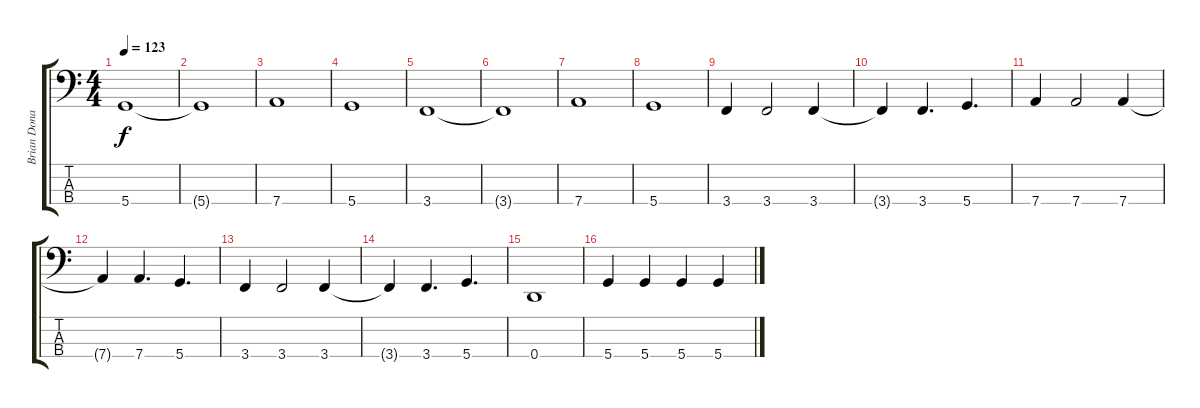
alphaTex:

\track ("Brian Donahue - Bass" "Brian Dona") {instrument electricbasspick}
\staff {score tabs}
\tuning (G2 D2 A1 D1) {hide}
\ts (4 4)
\tempo 123
\clef f4
\ks c
5.4.1{dy f} |
5.4{t}.1 |
7.4.1 |
5.4.1 |
3.4.1 |
3.4{t}.1 |
7.4.1 |
5.4.1 |
3.4.4 3.4.2 3.4.4 |
3.4{t}.4 3.4.4{d} 5.4.4{d} |
7.4.4 7.4.2 7.4.4 |
7.4{t}.4 7.4.4{d} 5.4.4{d} |
3.4.4 3.4.2 3.4.4 |
3.4{t}.4 3.4.4{d} 5.4.4{d} |
0.4.1 |
5.4.4 5.4.4 5.4.4 5.4.4
